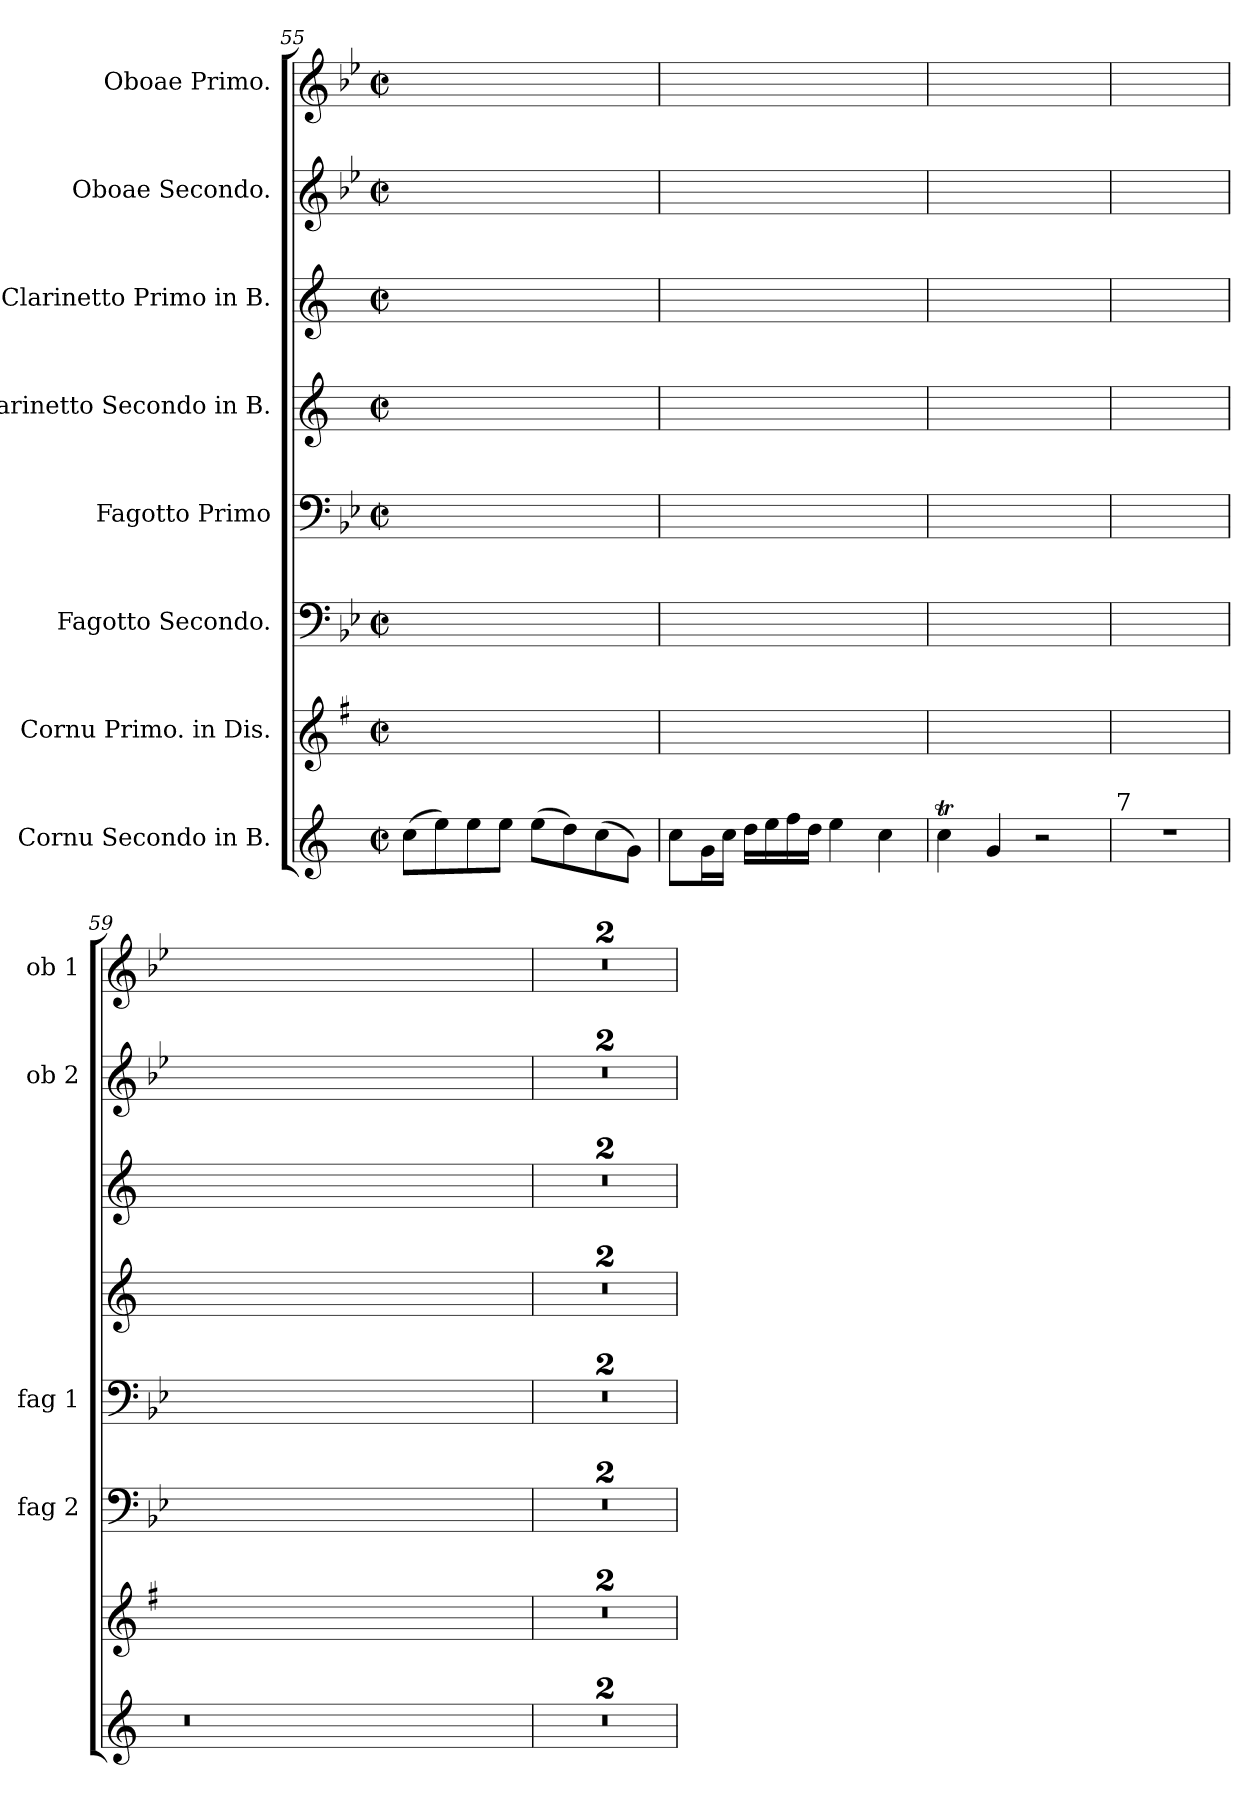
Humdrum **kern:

**kern	**kern	**kern	**kern	**kern	**kern	**kern	**kern
*part8	*part7	*part6	*part5	*part4	*part3	*part2	*part1
*staff8	*staff7	*staff6	*staff5	*staff4	*staff3	*staff2	*staff1
*I"Cornu Secondo in B.	*I"Cornu Primo. in Dis.	*I"Fagotto Secondo.	*I"Fagotto Primo	*I"Clarinetto Secondo in B.	*I"Clarinetto Primo in B.	*I"Oboae Secondo.	*I"Oboae Primo.
*	*	*I'fag 2	*I'fag 1	*	*	*I'ob 2	*I'ob 1
*clefG2	*clefG2	*clefF4	*clefF4	*clefG2	*clefG2	*clefG2	*clefG2
*ITrd1c2	*ITrd5c9	*	*	*ITrd1c2	*ITrd1c2	*	*
*k[b-e-]	*k[b-e-]	*k[b-e-]	*k[b-e-]	*k[b-e-]	*k[b-e-]	*k[b-e-]	*k[b-e-]
*B-:	*B-:	*B-:	*B-:	*B-:	*B-:	*B-:	*B-:
*M2/2	*M2/2	*M2/2	*M2/2	*M2/2	*M2/2	*M2/2	*M2/2
*met(c|)	*met(c|)	*met(c|)	*met(c|)	*met(c|)	*met(c|)	*met(c|)	*met(c|)
=55	=55	=55	=55	=55	=55	=55	=55
(>8b-\L	1ryy	1ryy	1ryy	1ryy	1ryy	1ryy	1ryy
8dd\)	.	.	.	.	.	.	.
8dd\	.	.	.	.	.	.	.
8dd\J	.	.	.	.	.	.	.
(>8dd\L	.	.	.	.	.	.	.
8cc\)	.	.	.	.	.	.	.
(>8b-\	.	.	.	.	.	.	.
8f\J)	.	.	.	.	.	.	.
=56	=56	=56	=56	=56	=56	=56	=56
8b-\L	1ryy	1ryy	1ryy	1ryy	1ryy	1ryy	1ryy
16f\L	.	.	.	.	.	.	.
16b-\JJ	.	.	.	.	.	.	.
16cc\LL	.	.	.	.	.	.	.
16dd\	.	.	.	.	.	.	.
16ee-\	.	.	.	.	.	.	.
16cc\JJ	.	.	.	.	.	.	.
4dd\	.	.	.	.	.	.	.
4b-\	.	.	.	.	.	.	.
=57	=57	=57	=57	=57	=57	=57	=57
4b-T\	1ryy	1ryy	1ryy	1ryy	1ryy	1ryy	1ryy
4f/	.	.	.	.	.	.	.
2r	.	.	.	.	.	.	.
=58	=58	=58	=58	=58	=58	=58	=58
!LO:TX:a:t=7	!	!	!	!	!	!	!
1r	1ryy	1ryy	1ryy	1ryy	1ryy	1ryy	1ryy
=59	=59	=59	=59	=59	=59	=59	=59
0.r	1ryy	1ryy	1ryy	1ryy	1ryy	1ryy	1ryy
.	0ryy	0ryy	0ryy	0ryy	0ryy	0ryy	0ryy
=60	=60	=60	=60	=60	=60	=60	=60
1ryy	1ryy	1ryy	1ryy	1ryy	1ryy	1ryy	1ryy
=61	=61	=61	=61	=61	=61	=61	=61
1ryy	1ryy	1ryy	1ryy	1ryy	1ryy	1ryy	1ryy
=	=	=	=	=	=	=	=
*-	*-	*-	*-	*-	*-	*-	*-
